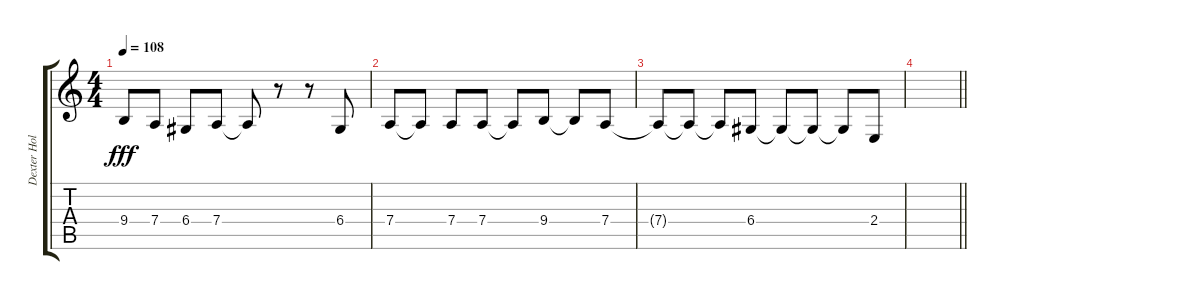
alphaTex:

\track ("Dexter Holland - Vocals" "Dexter Hol") {instrument tenorsax}
\staff {score tabs}
\tuning (E4 B3 G3 D3 A2 E2) {hide}
\ts (4 4)
\tempo 108
\clef g2
\ks c
9.4{t}.8{dy fff} 7.4.8 6.4.8 7.4.8 7.4{t}.8 r.8 r.8 6.4.8 |
7.4.8 7.4{t}.8 7.4.8 7.4.8 7.4{t}.8 9.4.8 9.4{t}.8 7.4.8 |
7.4{t}.8 7.4{t}.8 7.4{t}.8 6.4.8 6.4{t}.8 6.4{t}.8 6.4{t}.8 2.4.8 |
\barLineRight lightlight
